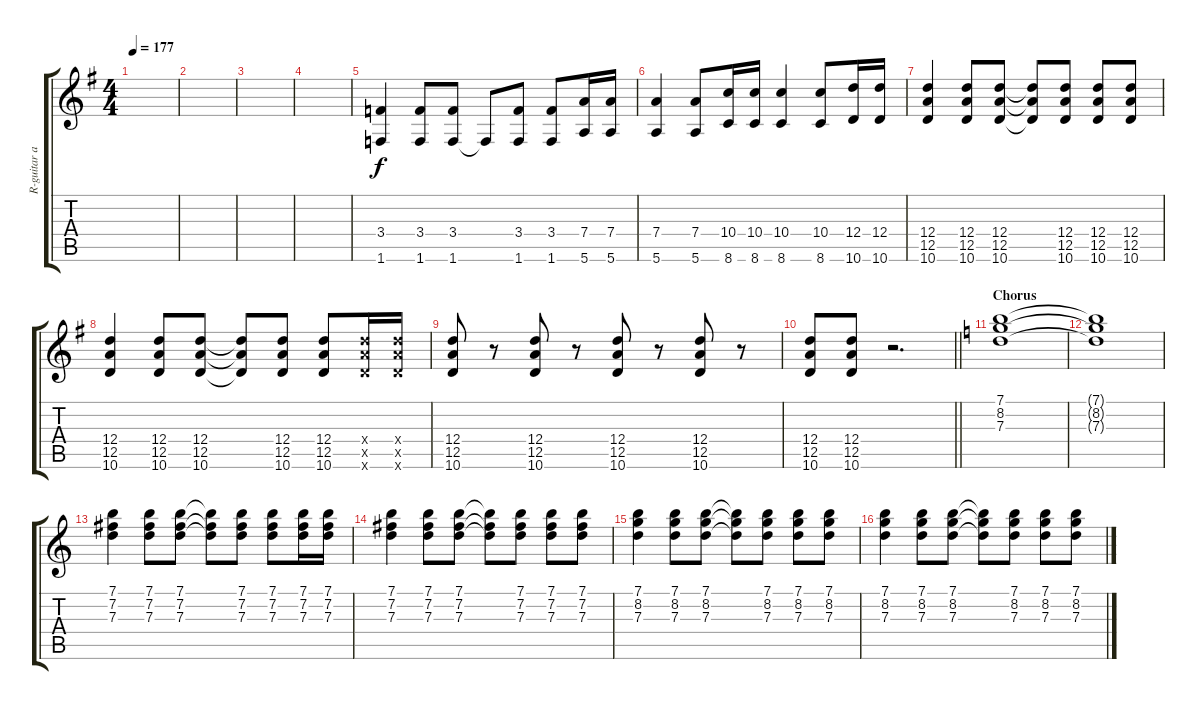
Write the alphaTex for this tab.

\track ("R-guitar azusa nakano" "R-guitar a") {instrument distortionguitar}
\staff {score tabs}
\tuning (E4 B3 G3 D3 A2 E2) {hide}
\ts (4 4)
\tempo 177
\clef g2
\ks eminor
|
|
|
|
(3.4 1.6).4 (3.4 1.6).8 (3.4 1.6).8 1.6{t}.8 (3.4 1.6).8 (3.4 1.6).8 (7.4 5.6).16 (7.4 5.6).16 |
(7.4 5.6).4 (7.4 5.6).8 (10.4 8.6).16 (10.4 8.6).16 (10.4 8.6).4 (10.4 8.6).8 (12.4 10.6).16 (12.4 10.6).16 |
(12.4 12.5 10.6).4 (12.4 12.5 10.6).8 (12.4 12.5 10.6).8 (12.4{t} 12.5{t} 10.6{t}).8 (12.4 12.5 10.6).8 (12.4 12.5 10.6).8 (12.4 12.5 10.6).8 |
(12.4 12.5 10.6).4 (12.4 12.5 10.6).8 (12.4 12.5 10.6).8 (12.4{t} 12.5{t} 10.6{t}).8 (12.4 12.5 10.6).8 (12.4 12.5 10.6).8 (12.4{x} 12.5{x} 10.6{x}).16 (12.4{x} 12.5{x} 10.6{x}).16 |
(12.4 12.5 10.6).8 r.8 (12.4 12.5 10.6).8 r.8 (12.4 12.5 10.6).8 r.8 (12.4 12.5 10.6).8 r.8 |
\barLineRight lightlight
(12.4 12.5 10.6).8 (12.4 12.5 10.6).8 r.2{d} |
\section ("" "Chorus")
\ks c
(7.1 8.2 7.3).1 |
(7.1{t} 8.2{t} 7.3{t}).1 |
(7.1 7.2 7.3).4 (7.1 7.2 7.3).8 (7.1 7.2 7.3).8 (7.1{t} 7.2{t} 7.3{t}).8 (7.1 7.2 7.3).8 (7.1 7.2 7.3).8 (7.1 7.2 7.3).16 (7.1 7.2 7.3).16 |
(7.1 7.2 7.3).4 (7.1 7.2 7.3).8 (7.1 7.2 7.3).8 (7.1{t} 7.2{t} 7.3{t}).8 (7.1 7.2 7.3).8 (7.1 7.2 7.3).8 (7.1 7.2 7.3).8 |
(7.1 8.2 7.3).4 (7.1 8.2 7.3).8 (7.1 8.2 7.3).8 (7.1{t} 8.2{t} 7.3{t}).8 (7.1 8.2 7.3).8 (7.1 8.2 7.3).8 (7.1 8.2 7.3).8 |
(7.1 8.2 7.3).4 (7.1 8.2 7.3).8 (7.1 8.2 7.3).8 (7.1{t} 8.2{t} 7.3{t}).8 (7.1 8.2 7.3).8 (7.1 8.2 7.3).8 (7.1 8.2 7.3).8
